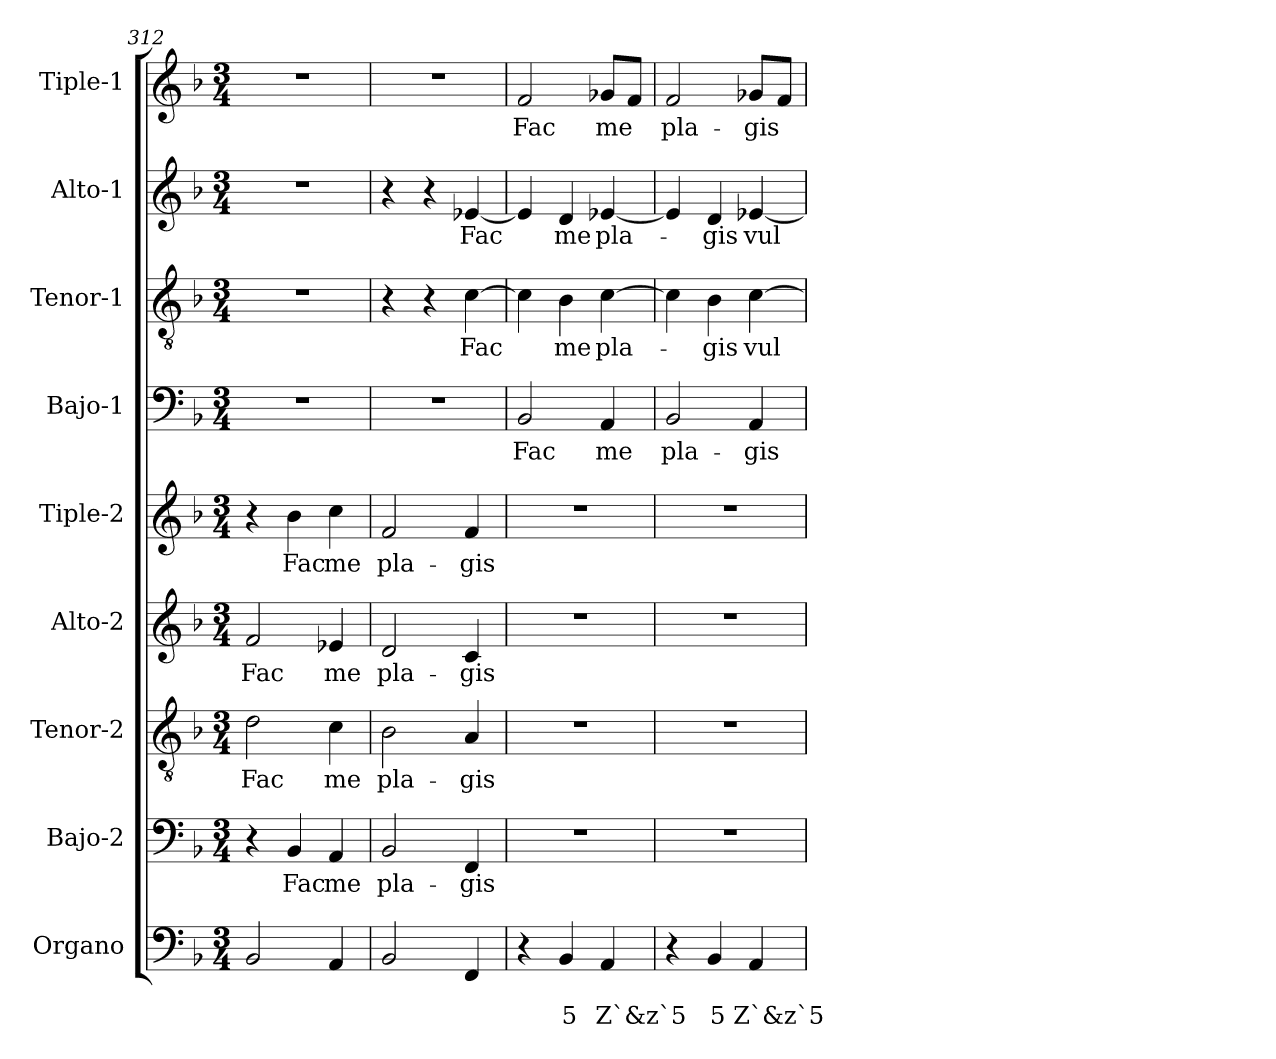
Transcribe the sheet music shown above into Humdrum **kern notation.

**kern	**text	**text	**kern	**text	**kern	**text	**kern	**text	**kern	**text	**kern	**text	**kern	**text	**kern	**text	**kern	**text
*part9	*part9	*part9	*part8	*part8	*part7	*part7	*part6	*part6	*part5	*part5	*part4	*part4	*part3	*part3	*part2	*part2	*part1	*part1
*staff9	*staff9	*staff9	*staff8	*staff8	*staff7	*staff7	*staff6	*staff6	*staff5	*staff5	*staff4	*staff4	*staff3	*staff3	*staff2	*staff2	*staff1	*staff1
*I"Organo	*	*	*I"Bajo-2	*	*I"Tenor-2	*	*I"Alto-2	*	*I"Tiple-2	*	*I"Bajo-1	*	*I"Tenor-1	*	*I"Alto-1	*	*I"Tiple-1	*
*	*	*	*I'B-2	*	*I'T-2	*	*I'A-2	*	*	*	*I'B1	*	*I'T1	*	*I'A1	*	*	*
*clefF4	*	*	*clefF4	*	*clefGv2	*	*clefG2	*	*clefG2	*	*clefF4	*	*clefGv2	*	*clefG2	*	*clefG2	*
*k[b-]	*	*	*k[b-]	*	*k[b-]	*	*k[b-]	*	*k[b-]	*	*k[b-]	*	*k[b-]	*	*k[b-]	*	*k[b-]	*
*F:	*	*	*F:	*	*F:	*	*F:	*	*F:	*	*F:	*	*F:	*	*F:	*	*F:	*
*M3/4	*	*	*M3/4	*	*M3/4	*	*M3/4	*	*M3/4	*	*M3/4	*	*M3/4	*	*M3/4	*	*M3/4	*
=312	=312	=312	=312	=312	=312	=312	=312	=312	=312	=312	=312	=312	=312	=312	=312	=312	=312	=312
!	!	!	!	!	!	!LO:LY:b	!	!	!	!	!	!	!	!	!	!	!	!
!	!	!	!	!	!	!	!	!LO:LY:b	!	!	!	!	!	!	!	!	!	!
2BB-/	.	.	4r	.	2d\	Fac	2f/	Fac	4r	.	2.r	.	2.r	.	2.r	.	2.r	.
!	!	!	!	!LO:LY:b	!	!	!	!	!	!	!	!	!	!	!	!	!	!
!	!	!	!	!	!	!	!	!	!	!LO:LY:b	!	!	!	!	!	!	!	!
.	.	.	4BB-/	Fac	.	.	.	.	4b-\	Fac	.	.	.	.	.	.	.	.
!	!	!	!	!LO:LY:b	!	!	!	!	!	!	!	!	!	!	!	!	!	!
!	!	!	!	!	!	!LO:LY:b	!	!	!	!	!	!	!	!	!	!	!	!
!	!	!	!	!	!	!	!	!LO:LY:b	!	!	!	!	!	!	!	!	!	!
!	!	!	!	!	!	!	!	!	!	!LO:LY:b	!	!	!	!	!	!	!	!
4AA/	.	.	4AA/	me	4c\	me	4e-X/	me	4cc\	me	.	.	.	.	.	.	.	.
=313	=313	=313	=313	=313	=313	=313	=313	=313	=313	=313	=313	=313	=313	=313	=313	=313	=313	=313
!	!	!	!	!LO:LY:b	!	!	!	!	!	!	!	!	!	!	!	!	!	!
!	!	!	!	!	!	!LO:LY:b	!	!	!	!	!	!	!	!	!	!	!	!
!	!	!	!	!	!	!	!	!LO:LY:b	!	!	!	!	!	!	!	!	!	!
!	!	!	!	!	!	!	!	!	!	!LO:LY:b	!	!	!	!	!	!	!	!
2BB-/	.	.	2BB-/	pla-	2B-\	pla-	2d/	pla-	2f/	pla-	2.r	.	4r	.	4r	.	2.r	.
.	.	.	.	.	.	.	.	.	.	.	.	.	4r	.	4r	.	.	.
!	!	!	!	!LO:LY:b	!	!	!	!	!	!	!	!	!	!	!	!	!	!
!	!	!	!	!	!	!LO:LY:b	!	!	!	!	!	!	!	!	!	!	!	!
!	!	!	!	!	!	!	!	!LO:LY:b	!	!	!	!	!	!	!	!	!	!
!	!	!	!	!	!	!	!	!	!	!LO:LY:b	!	!	!	!	!	!	!	!
!	!	!	!	!	!	!	!	!	!	!	!	!	!	!LO:LY:b	!	!	!	!
!	!	!	!	!	!	!	!	!	!	!	!	!	!	!	!	!LO:LY:b	!	!
4FF/	.	.	4FF/	-gis	4A/	-gis	4c/	-gis	4f/	-gis	.	.	[4c\	Fac	[4e-X/	Fac	.	.
=314	=314	=314	=314	=314	=314	=314	=314	=314	=314	=314	=314	=314	=314	=314	=314	=314	=314	=314
!	!	!	!	!	!	!	!	!	!	!	!	!LO:LY:b	!	!	!	!	!	!
!	!	!	!	!	!	!	!	!	!	!	!	!	!	!	!	!	!	!LO:LY:b
4r	.	.	2.r	.	2.r	.	2.r	.	2.r	.	2BB-/	Fac	4c\]	.	4e-/]	.	2f/	Fac
!	!	!LO:LY:b	!	!	!	!	!	!	!	!	!	!	!	!	!	!	!	!
!	!	!	!	!	!	!	!	!	!	!	!	!	!	!LO:LY:b	!	!	!	!
!	!	!	!	!	!	!	!	!	!	!	!	!	!	!	!	!LO:LY:b	!	!
4BB-/	.	5	.	.	.	.	.	.	.	.	.	.	4B-\	me	4d/	me	.	.
!	!	!LO:LY:b	!	!	!	!	!	!	!	!	!	!	!	!	!	!	!	!
!	!	!	!	!	!	!	!	!	!	!	!	!LO:LY:b	!	!	!	!	!	!
!	!	!	!	!	!	!	!	!	!	!	!	!	!	!LO:LY:b	!	!	!	!
!	!	!	!	!	!	!	!	!	!	!	!	!	!	!	!	!LO:LY:b	!	!
!	!	!	!	!	!	!	!	!	!	!	!	!	!	!	!	!	!	!LO:LY:b
4AA/	.	Z`&z`5	.	.	.	.	.	.	.	.	4AA/	me	[4c\	pla-	[4e-X/	pla-	8g-X/L	me
.	.	.	.	.	.	.	.	.	.	.	.	.	.	.	.	.	8f/J	.
=315	=315	=315	=315	=315	=315	=315	=315	=315	=315	=315	=315	=315	=315	=315	=315	=315	=315	=315
!	!	!	!	!	!	!	!	!	!	!	!	!LO:LY:b	!	!	!	!	!	!
!	!	!	!	!	!	!	!	!	!	!	!	!	!	!	!	!	!	!LO:LY:b
4r	.	.	2.r	.	2.r	.	2.r	.	2.r	.	2BB-/	pla-	4c\]	.	4e-/]	.	2f/	pla-
!	!	!LO:LY:b	!	!	!	!	!	!	!	!	!	!	!	!	!	!	!	!
!	!	!	!	!	!	!	!	!	!	!	!	!	!	!LO:LY:b	!	!	!	!
!	!	!	!	!	!	!	!	!	!	!	!	!	!	!	!	!LO:LY:b	!	!
4BB-/	.	5	.	.	.	.	.	.	.	.	.	.	4B-\	-gis	4d/	-gis	.	.
!	!	!LO:LY:b	!	!	!	!	!	!	!	!	!	!	!	!	!	!	!	!
!	!	!	!	!	!	!	!	!	!	!	!	!LO:LY:b	!	!	!	!	!	!
!	!	!	!	!	!	!	!	!	!	!	!	!	!	!LO:LY:b	!	!	!	!
!	!	!	!	!	!	!	!	!	!	!	!	!	!	!	!	!LO:LY:b	!	!
!	!	!	!	!	!	!	!	!	!	!	!	!	!	!	!	!	!	!LO:LY:b
4AA/	.	Z`&z`5	.	.	.	.	.	.	.	.	4AA/	-gis	[4c\	vul-	[4e-X/	vul-	8g-X/L	-gis
.	.	.	.	.	.	.	.	.	.	.	.	.	.	.	.	.	8f/J	.
=	=	=	=	=	=	=	=	=	=	=	=	=	=	=	=	=	=	=
*-	*-	*-	*-	*-	*-	*-	*-	*-	*-	*-	*-	*-	*-	*-	*-	*-	*-	*-
